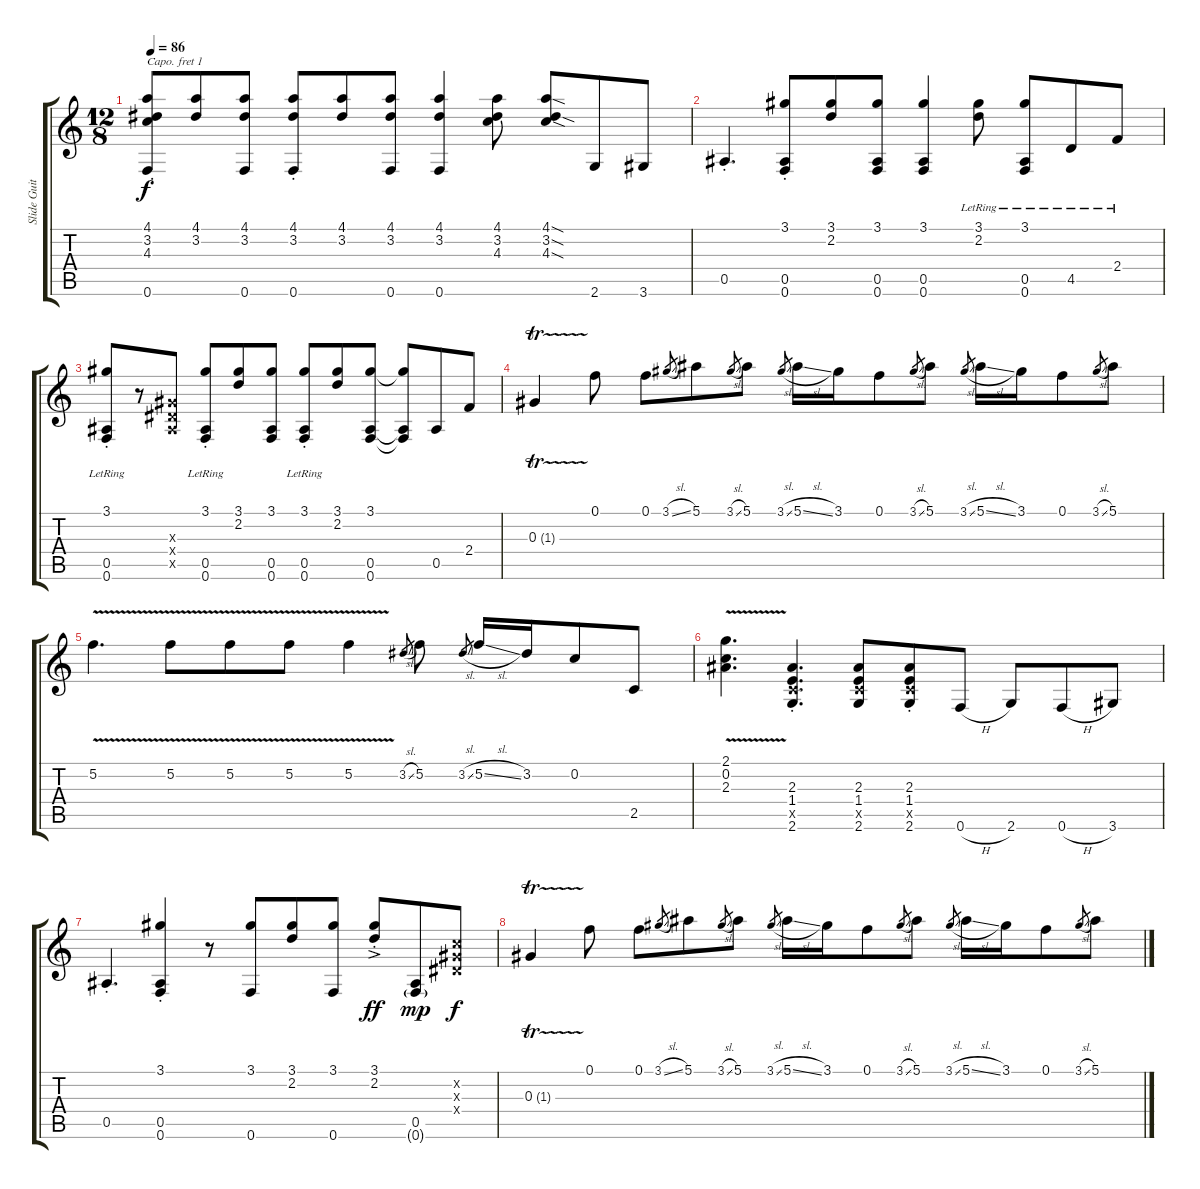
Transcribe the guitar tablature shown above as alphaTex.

\track ("Slide Guitar -Std tuning" "Slide Guit") {instrument acousticguitarsteel}
\staff {score tabs}
\capo 1
\tuning (E4 B3 G3 D3 A2 E2) {hide}
\ts (12 8)
\tempo 86
\clef g2
\ks c
(4.1{st} 3.2{st} 4.3{st} 0.6{st}).8{dy f} (4.1 3.2).8 (4.1 3.2 0.6).8 (4.1{st} 3.2{st} 0.6{st}).8 (4.1 3.2).8 (4.1 3.2 0.6).8 (4.1 3.2 0.6).4 (4.1 3.2 4.3).8 (4.1{sod} 3.2{sod} 4.3{sod}).8 2.6.8 3.6.8 |
0.5{st}.4{d} (3.1{st} 0.5{st} 0.6{st}).8 (3.1 2.2).8 (3.1 0.5 0.6).8 (3.1 0.5 0.6).4 (3.1{lr} 2.2{lr}).8 (3.1{lr} 0.5{lr} 0.6{lr}).8 4.5{lr}.8 2.4{lr}.8 |
(3.1{st lr} 0.5{st lr} 0.6{st lr}).8 r.8 (0.3{x} 0.4{x} 0.5{x}).8 (3.1{st lr} 0.5{st lr} 0.6{st lr}).8 (3.1 2.2).8 (3.1 0.5 0.6).8 (3.1{st lr} 0.5{st lr} 0.6{st lr}).8 (3.1 2.2).8 (3.1 0.5 0.6).8 (3.1{t} 0.5{t} 0.6{t}).8 0.5.8 2.4.8 |
0.3{tr (1 32)}.4 0.1.8 0.1.8 3.1{sl}.8{gr} 5.1.8 3.1{sl}.8{gr} 5.1.8 3.1{sl}.8{gr} 5.1{sl}.16 3.1.16 0.1.8 3.1{sl}.8{gr} 5.1.8 3.1{sl}.8{gr} 5.1{sl}.16 3.1.16 0.1.8 3.1{sl}.8{gr} 5.1.8 |
5.2{v}.4{d} 5.2{v}.8 5.2{v}.8 5.2{v}.8 5.2{v}.4 3.2{sl}.8{gr} 5.2.8 3.2{sl}.8{gr} 5.2{sl}.16 3.2.16 0.2.8 2.5.8 |
(2.1{v} 0.2{v} 2.3{v}).4{d} (2.3{st} 1.4{st} 2.5{st x} 2.6{st}).4{d} (2.3 1.4 2.5{x} 2.6).8 (2.3{st} 1.4{st} 2.5{st x} 2.6{st}).8 0.6{h}.8 2.6.8 0.6{h}.8 3.6.8 |
0.5{st}.4{d} (3.1{st} 0.5{st} 0.6{st}).4 r.8 (3.1 0.6).8 (3.1 2.2).8 (3.1 0.6).8 (3.1{ac st} 2.2{ac st}).8{dy ff} (0.5 0.6{g}).8{dy mp} (0.2{x} 0.3{x} 0.4{x}).8{dy f} |
0.3{tr (1 32)}.4 0.1.8 0.1.8 3.1{sl}.8{gr} 5.1.8 3.1{sl}.8{gr} 5.1.8 3.1{sl}.8{gr} 5.1{sl}.16 3.1.16 0.1.8 3.1{sl}.8{gr} 5.1.8 3.1{sl}.8{gr} 5.1{sl}.16 3.1.16 0.1.8 3.1{sl}.8{gr} 5.1.8
